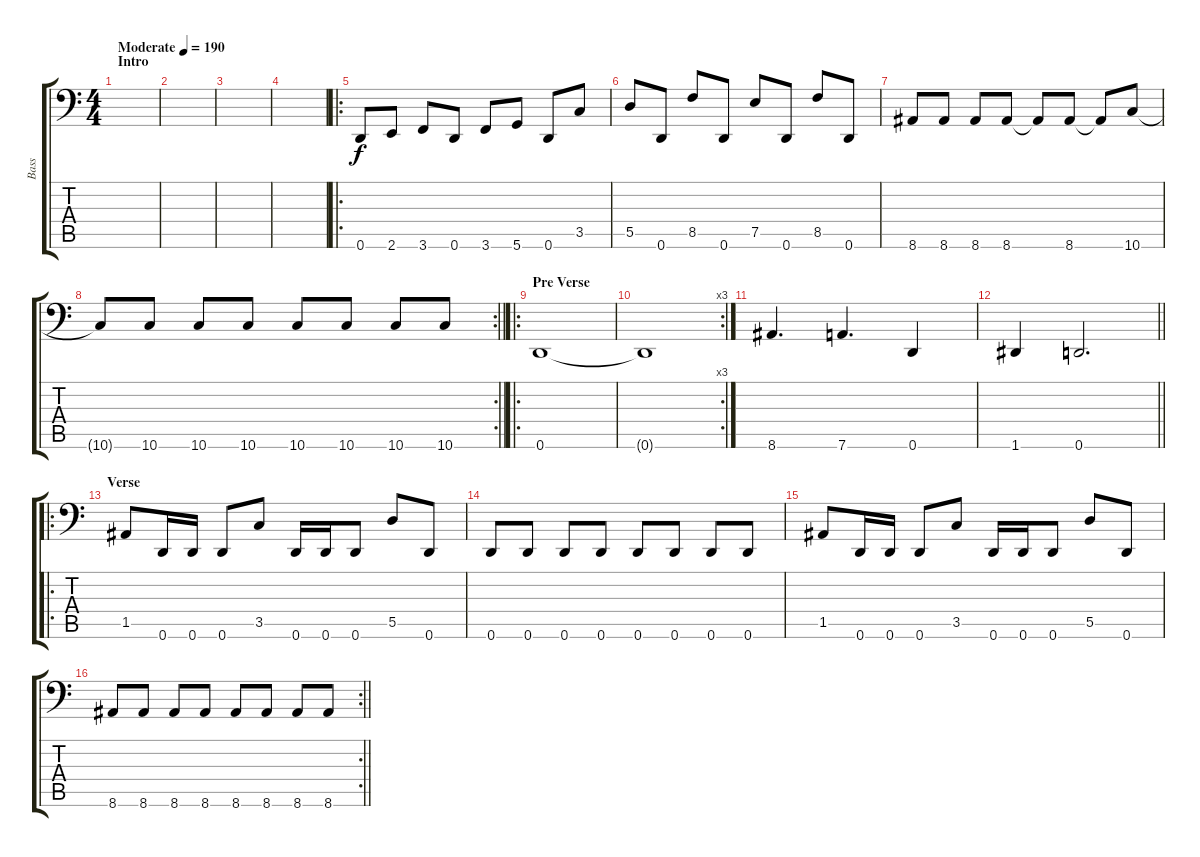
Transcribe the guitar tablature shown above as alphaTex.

\track ("Bass" "Bass") {instrument electricbasspick}
\staff {score tabs}
\tuning (E3 B2 G2 D2 A1 D1) {hide}
\ts (4 4)
\section ("" "Intro")
\tempo (190 "Moderate")
\clef f4
\ks c
|
|
|
|
\ro
0.6.8 2.6.8 3.6.8 0.6.8 3.6.8 5.6.8 0.6.8 3.5.8 |
5.5.8 0.6.8 8.5.8 0.6.8 7.5.8 0.6.8 8.5.8 0.6.8 |
8.6.8 8.6.8 8.6.8 8.6.8 8.6{t}.8 8.6.8 8.6{t}.8 10.6.8 |
\rc 2
\barLineRight lightlight
10.6{t}.8 10.6.8 10.6.8 10.6.8 10.6.8 10.6.8 10.6.8 10.6.8 |
\ro
\section ("" "Pre Verse")
0.6.1 |
\rc 3
0.6{t}.1 |
8.6.4{d} 7.6.4{d} 0.6.4 |
\barLineRight lightlight
1.6.4 0.6.2{d} |
\ro
\section ("" "Verse")
1.5.8 0.6.16 0.6.16 0.6.8 3.5.8 0.6.16 0.6.16 0.6.8 5.5.8 0.6.8 |
0.6.8 0.6.8 0.6.8 0.6.8 0.6.8 0.6.8 0.6.8 0.6.8 |
1.5.8 0.6.16 0.6.16 0.6.8 3.5.8 0.6.16 0.6.16 0.6.8 5.5.8 0.6.8 |
\rc 2
\barLineRight lightlight
8.6.8 8.6.8 8.6.8 8.6.8 8.6.8 8.6.8 8.6.8 8.6.8
